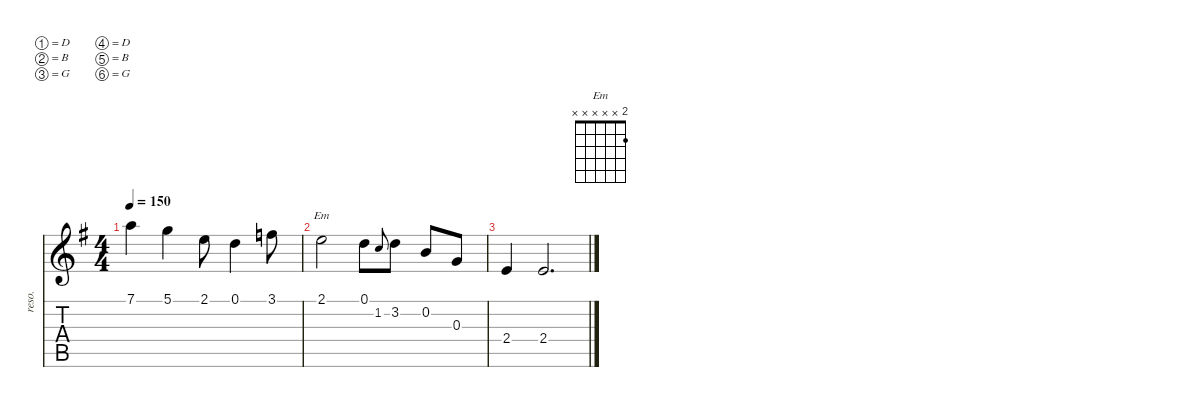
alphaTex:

\defaultSystemsLayout 4
\hideDynamics
\bracketExtendMode nobrackets
\track ("Resonator" "reso.") {instrument acousticguitarsteel}
\staff {score tabs}
\tuning (D4 B3 G3 D3 B2 G2)
\chord ("Em" 2 x x x x x) {showfingering false}
\ts (4 4)
\tempo 150
\clef g2
\ks g
7.1{acc forcenatural}.4{dy mf beam Down} 5.1{acc forcenatural}.4{beam Down} 2.1{acc forcenatural}.8{beam Down} 0.1{acc forcenatural}.4{beam Down} 3.1{acc forcenatural}.8{beam Down} |
2.1{acc forcenatural}.2{ch "Em" beam Down} 0.1{acc forcenatural}.8{beam Down} 1.2{acc forcenatural}.8{gr onbeat beam Up} 3.2{acc forcenatural}.8{beam Down} 0.2{acc forcenatural}.8{beam Up} 0.3{acc forcenatural}.8{beam Up} |
2.4{acc forcenatural}.4{beam Up} 2.4{acc forcenatural}.2{d beam Up}
